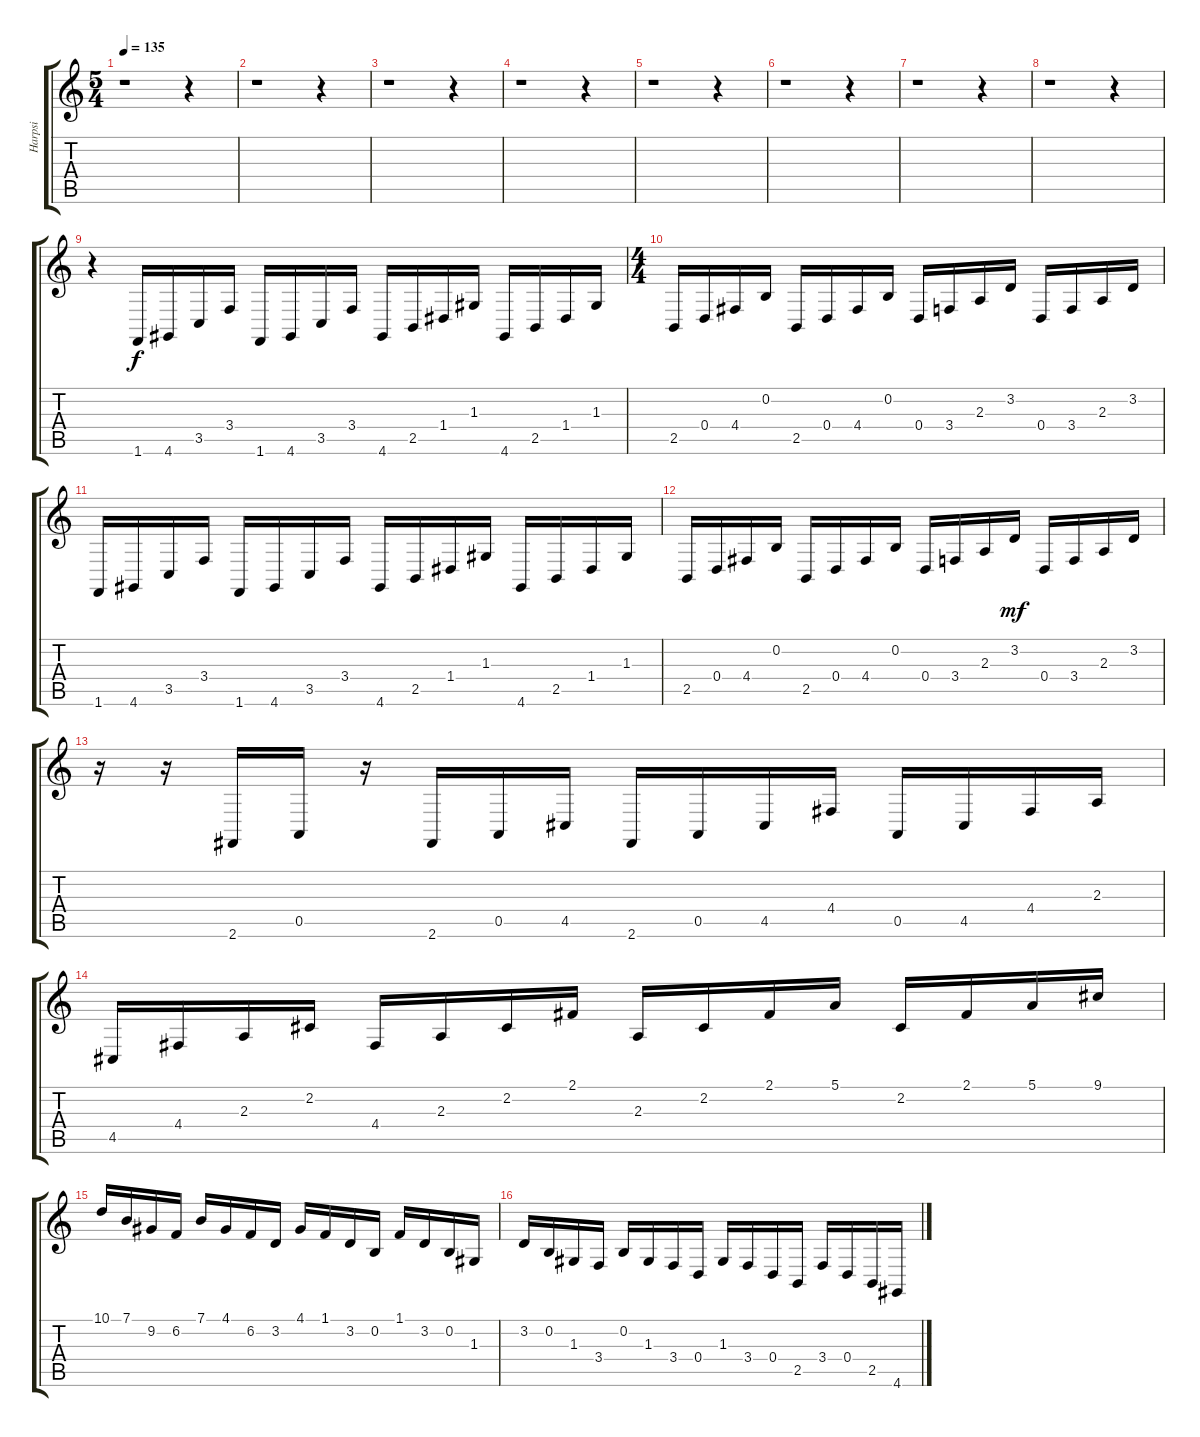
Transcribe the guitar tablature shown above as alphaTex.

\track ("Harpsi" "Harpsi") {instrument harpsichord}
\staff {score tabs}
\tuning (E4 B3 G3 D3 A2 E2) {hide}
\ts (5 4)
\tempo 135
\clef g2
\ks c
r.1{dy f instrument harpsichord} r.4 |
r.1 r.4 |
r.1 r.4 |
r.1 r.4 |
r.1 r.4 |
r.1 r.4 |
r.1 r.4 |
r.1 r.4 |
r.4 1.6.16{balance 4} 4.6.16 3.5.16 3.4.16 1.6.16 4.6.16 3.5.16 3.4.16 4.6.16 2.5.16 1.4.16 1.3.16 4.6.16 2.5.16 1.4.16 1.3.16 |
\ts (4 4)
2.5.16 0.4.16 4.4.16 0.2.16 2.5.16 0.4.16 4.4.16 0.2.16 0.4.16 3.4.16 2.3.16 3.2.16 0.4.16 3.4.16 2.3.16 3.2.16 |
1.6.16 4.6.16 3.5.16 3.4.16 1.6.16 4.6.16 3.5.16 3.4.16 4.6.16 2.5.16 1.4.16 1.3.16 4.6.16 2.5.16 1.4.16 1.3.16 |
2.5.16 0.4.16 4.4.16 0.2.16 2.5.16 0.4.16 4.4.16 0.2.16 0.4.16 3.4.16 2.3.16 3.2.16{dy mf} 0.4.16 3.4.16 2.3.16 3.2.16 |
r.16{balance 3} r.16 2.6.16 0.5.16 r.16{balance 4} 2.6.16 0.5.16 4.5.16 2.6.16{balance 6} 0.5.16 4.5.16 4.4.16 0.5.16{balance 7} 4.5.16 4.4.16 2.3.16 |
4.5.16{balance 8} 4.4.16 2.3.16 2.2.16 4.4.16{balance 10} 2.3.16 2.2.16 2.1.16 2.3.16{balance 11} 2.2.16 2.1.16 5.1.16 2.2.16{balance 12} 2.1.16 5.1.16 9.1.16 |
10.1.16{balance 13} 7.1.16 9.2.16 6.2.16 7.1.16{balance 12} 4.1.16 6.2.16 3.2.16 4.1.16{balance 11} 1.1.16 3.2.16 0.2.16 1.1.16{balance 9} 3.2.16 0.2.16 1.3.16 |
3.2.16{balance 8} 0.2.16 1.3.16 3.4.16 0.2.16{balance 7} 1.3.16 3.4.16 0.4.16 1.3.16{balance 5} 3.4.16 0.4.16 2.5.16 3.4.16{balance 4} 0.4.16 2.5.16 4.6.16
